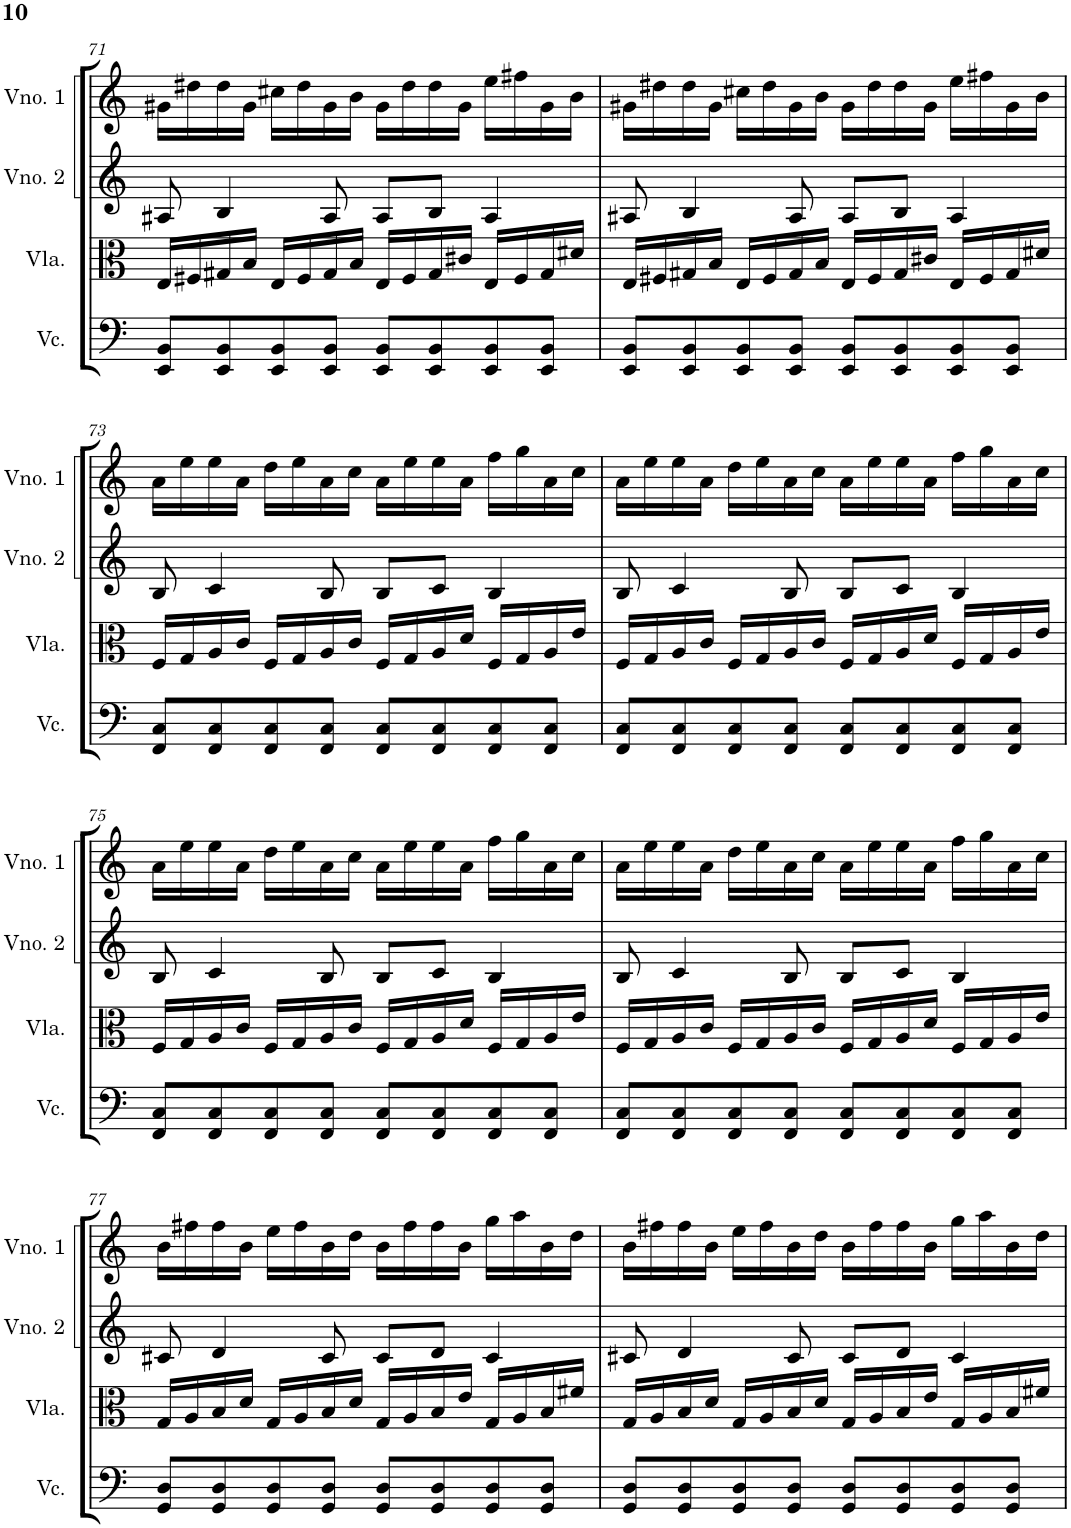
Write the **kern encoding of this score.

**kern	**kern	**kern	**kern
*part4	*part3	*part2	*part1
*staff4	*staff3	*staff2	*staff1
*I"Violoncelo	*I"Viola	*I"Violino 2	*I"Violino 1
*I'Vc.	*I'Vla.	*I'Vno. 2	*I'Vno. 1
!!LO:PB:g=z
*clefF4	*clefC3	*clefG2	*clefG2
*k[]	*k[]	*k[]	*k[]
*M4/4	*M4/4	*M4/4	*M4/4
=71	=71	=71	=71
8EE/ 8BB/L	16E/LL	8A#X/	16g#X\LL
.	16F#X/	.	16dd#X\
8EE/ 8BB/	16G#X/	4B/	16dd#\
.	16B/JJ	.	16g#\JJ
8EE/ 8BB/	16E/LL	.	16cc#X\LL
.	16F#/	.	16dd#\
8EE/ 8BB/J	16G#/	8A#/	16g#\
.	16B/JJ	.	16b\JJ
8EE/ 8BB/L	16E/LL	8A#/L	16g#\LL
.	16F#/	.	16dd#\
8EE/ 8BB/	16G#/	8B/J	16dd#\
.	16c#X/JJ	.	16g#\JJ
8EE/ 8BB/	16E/LL	4A#/	16ee\LL
.	16F#/	.	16ff#X\
8EE/ 8BB/J	16G#/	.	16g#\
.	16d#X/JJ	.	16b\JJ
=72	=72	=72	=72
8EE/ 8BB/L	16E/LL	8A#X/	16g#X\LL
.	16F#X/	.	16dd#X\
8EE/ 8BB/	16G#X/	4B/	16dd#\
.	16B/JJ	.	16g#\JJ
8EE/ 8BB/	16E/LL	.	16cc#X\LL
.	16F#/	.	16dd#\
8EE/ 8BB/J	16G#/	8A#/	16g#\
.	16B/JJ	.	16b\JJ
8EE/ 8BB/L	16E/LL	8A#/L	16g#\LL
.	16F#/	.	16dd#\
8EE/ 8BB/	16G#/	8B/J	16dd#\
.	16c#X/JJ	.	16g#\JJ
8EE/ 8BB/	16E/LL	4A#/	16ee\LL
.	16F#/	.	16ff#X\
8EE/ 8BB/J	16G#/	.	16g#\
.	16d#X/JJ	.	16b\JJ
!!LO:LB:g=z
=73	=73	=73	=73
8FF/ 8C/L	16F/LL	8B/	16a\LL
.	16G/	.	16ee\
8FF/ 8C/	16A/	4c/	16ee\
.	16c/JJ	.	16a\JJ
8FF/ 8C/	16F/LL	.	16dd\LL
.	16G/	.	16ee\
8FF/ 8C/J	16A/	8B/	16a\
.	16c/JJ	.	16cc\JJ
8FF/ 8C/L	16F/LL	8B/L	16a\LL
.	16G/	.	16ee\
8FF/ 8C/	16A/	8c/J	16ee\
.	16d/JJ	.	16a\JJ
8FF/ 8C/	16F/LL	4B/	16ff\LL
.	16G/	.	16gg\
8FF/ 8C/J	16A/	.	16a\
.	16e/JJ	.	16cc\JJ
=74	=74	=74	=74
8FF/ 8C/L	16F/LL	8B/	16a\LL
.	16G/	.	16ee\
8FF/ 8C/	16A/	4c/	16ee\
.	16c/JJ	.	16a\JJ
8FF/ 8C/	16F/LL	.	16dd\LL
.	16G/	.	16ee\
8FF/ 8C/J	16A/	8B/	16a\
.	16c/JJ	.	16cc\JJ
8FF/ 8C/L	16F/LL	8B/L	16a\LL
.	16G/	.	16ee\
8FF/ 8C/	16A/	8c/J	16ee\
.	16d/JJ	.	16a\JJ
8FF/ 8C/	16F/LL	4B/	16ff\LL
.	16G/	.	16gg\
8FF/ 8C/J	16A/	.	16a\
.	16e/JJ	.	16cc\JJ
!!LO:LB:g=z
=75	=75	=75	=75
8FF/ 8C/L	16F/LL	8B/	16a\LL
.	16G/	.	16ee\
8FF/ 8C/	16A/	4c/	16ee\
.	16c/JJ	.	16a\JJ
8FF/ 8C/	16F/LL	.	16dd\LL
.	16G/	.	16ee\
8FF/ 8C/J	16A/	8B/	16a\
.	16c/JJ	.	16cc\JJ
8FF/ 8C/L	16F/LL	8B/L	16a\LL
.	16G/	.	16ee\
8FF/ 8C/	16A/	8c/J	16ee\
.	16d/JJ	.	16a\JJ
8FF/ 8C/	16F/LL	4B/	16ff\LL
.	16G/	.	16gg\
8FF/ 8C/J	16A/	.	16a\
.	16e/JJ	.	16cc\JJ
=76	=76	=76	=76
8FF/ 8C/L	16F/LL	8B/	16a\LL
.	16G/	.	16ee\
8FF/ 8C/	16A/	4c/	16ee\
.	16c/JJ	.	16a\JJ
8FF/ 8C/	16F/LL	.	16dd\LL
.	16G/	.	16ee\
8FF/ 8C/J	16A/	8B/	16a\
.	16c/JJ	.	16cc\JJ
8FF/ 8C/L	16F/LL	8B/L	16a\LL
.	16G/	.	16ee\
8FF/ 8C/	16A/	8c/J	16ee\
.	16d/JJ	.	16a\JJ
8FF/ 8C/	16F/LL	4B/	16ff\LL
.	16G/	.	16gg\
8FF/ 8C/J	16A/	.	16a\
.	16e/JJ	.	16cc\JJ
!!LO:LB:g=z
=77	=77	=77	=77
8GG/ 8D/L	16G/LL	8c#X/	16b\LL
.	16A/	.	16ff#X\
8GG/ 8D/	16B/	4d/	16ff#\
.	16d/JJ	.	16b\JJ
8GG/ 8D/	16G/LL	.	16ee\LL
.	16A/	.	16ff#\
8GG/ 8D/J	16B/	8c#/	16b\
.	16d/JJ	.	16dd\JJ
8GG/ 8D/L	16G/LL	8c#/L	16b\LL
.	16A/	.	16ff#\
8GG/ 8D/	16B/	8d/J	16ff#\
.	16e/JJ	.	16b\JJ
8GG/ 8D/	16G/LL	4c#/	16gg\LL
.	16A/	.	16aa\
8GG/ 8D/J	16B/	.	16b\
.	16f#X/JJ	.	16dd\JJ
=78	=78	=78	=78
8GG/ 8D/L	16G/LL	8c#X/	16b\LL
.	16A/	.	16ff#X\
8GG/ 8D/	16B/	4d/	16ff#\
.	16d/JJ	.	16b\JJ
8GG/ 8D/	16G/LL	.	16ee\LL
.	16A/	.	16ff#\
8GG/ 8D/J	16B/	8c#/	16b\
.	16d/JJ	.	16dd\JJ
8GG/ 8D/L	16G/LL	8c#/L	16b\LL
.	16A/	.	16ff#\
8GG/ 8D/	16B/	8d/J	16ff#\
.	16e/JJ	.	16b\JJ
8GG/ 8D/	16G/LL	4c#/	16gg\LL
.	16A/	.	16aa\
8GG/ 8D/J	16B/	.	16b\
.	16f#X/JJ	.	16dd\JJ
=	=	=	=
*-	*-	*-	*-
